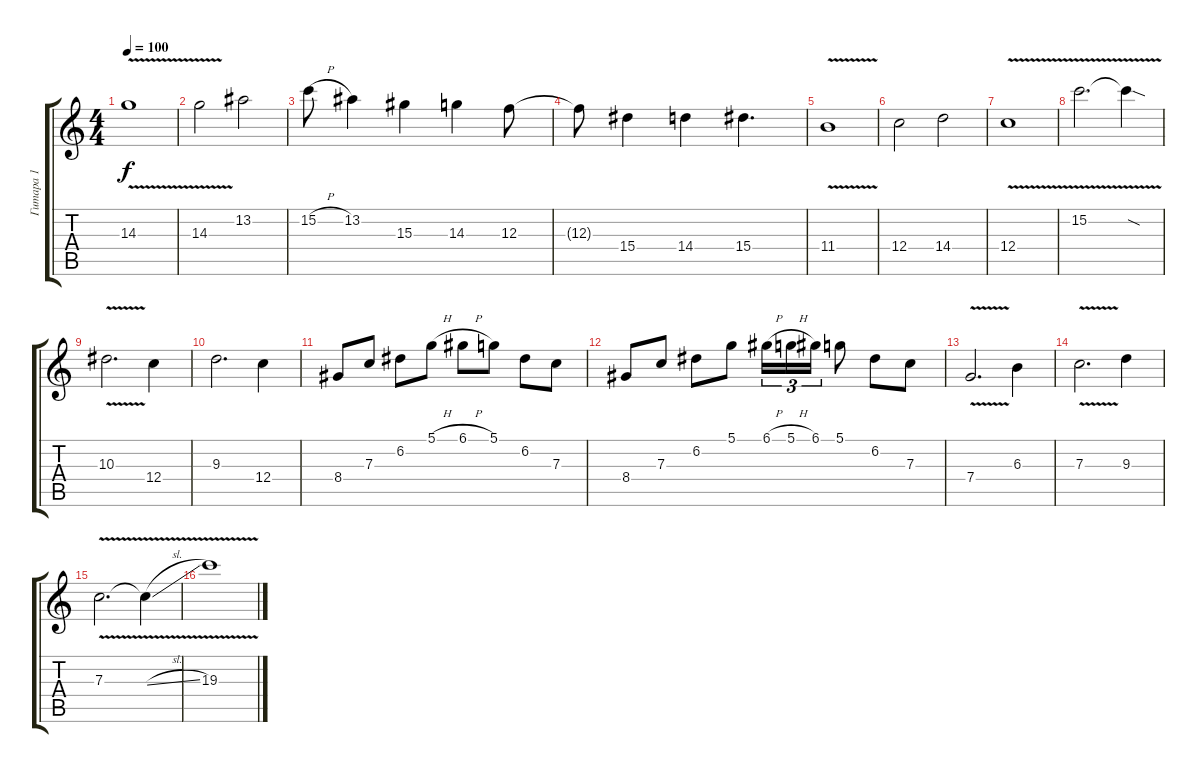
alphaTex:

\track ("Гитара 1" "Гитара 1") {instrument overdrivenguitar}
\staff {score tabs}
\tuning (D4 A3 F3 C3 G2 D2) {hide}
\ts (4 4)
\tempo 100
\clef g2
\ks c
14.3{v}.1{dy f} |
14.3{v}.2 13.2.2 |
15.2{h}.8 13.2.4 15.3.4 14.3.4 12.3.8 |
12.3{t}.8 15.4.4 14.4.4 15.4.4{d} |
11.4{v}.1 |
12.4.2 14.4.2 |
12.4{v}.1 |
15.2{v}.2{d} 15.2{sod t}.4 |
10.3{v}.2{d} 12.4.4 |
9.3.2{d} 12.4.4 |
8.4.8 7.3.8 6.2.8 5.1{h}.8 6.1{h}.8 5.1.8 6.2.8 7.3.8 |
8.4.8 7.3.8 6.2.8 5.1.8 6.1{h}.16{tu (3 2)} 5.1{h}.16{tu (3 2)} 6.1.16{tu (3 2)} 5.1.8 6.2.8 7.3.8 |
7.4{v}.2{d} 6.3.4 |
7.3{v}.2{d} 9.3.4 |
7.3{v}.2{d} 7.3{sl t}.4 |
19.3{v}.1
